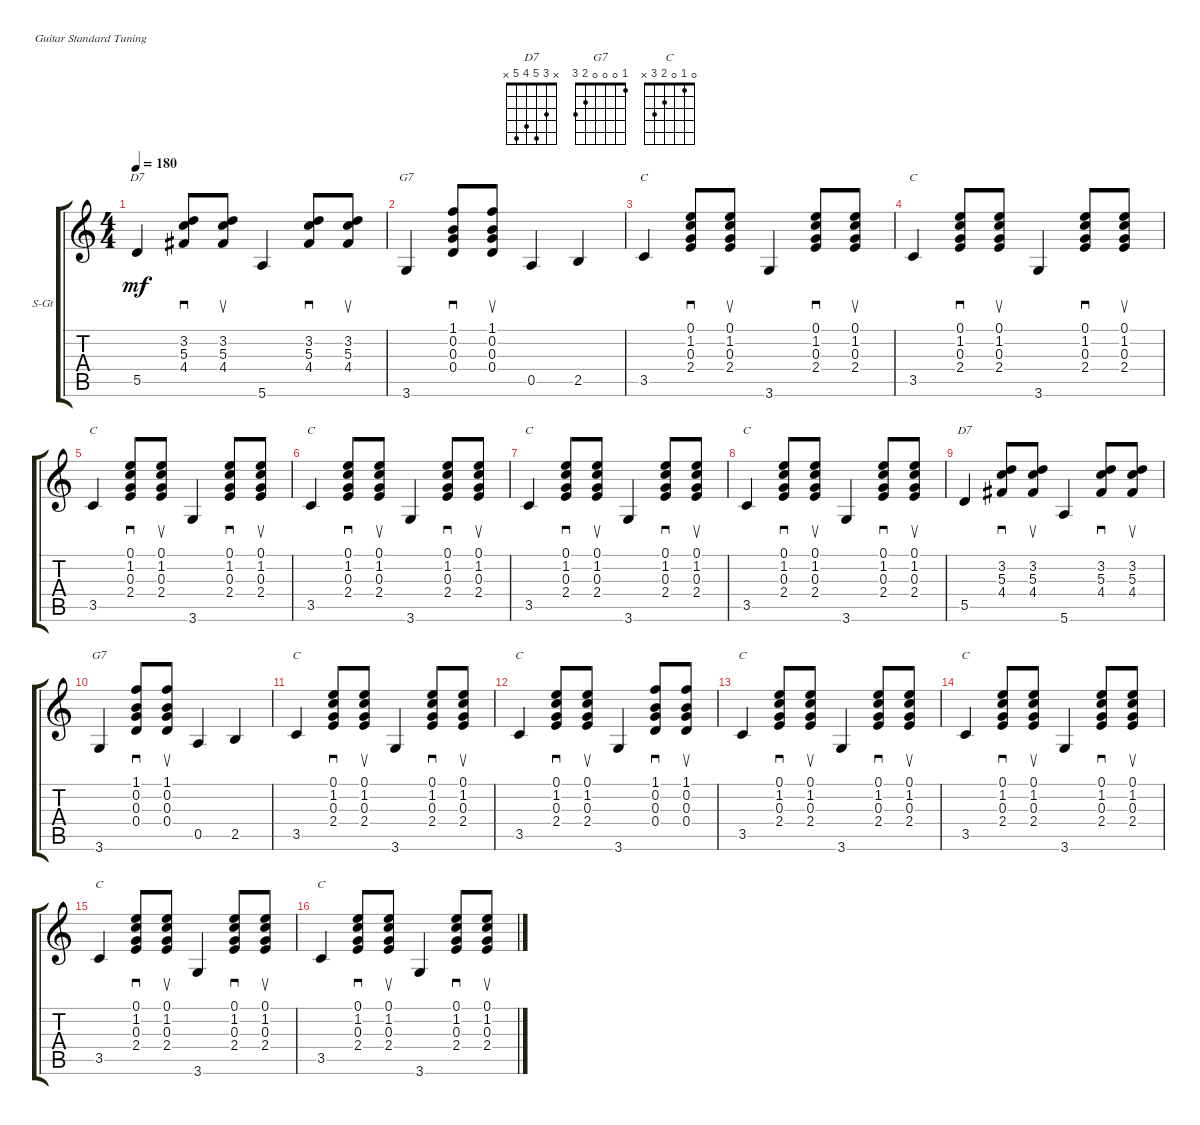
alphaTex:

\defaultSystemsLayout 4
\bracketExtendMode groupsimilarinstruments
\firstSystemTrackNameOrientation horizontal
\otherSystemsTrackNameOrientation horizontal
\track ("Steel Guitar" "S-Gt") {solo instrument acousticguitarsteel}
\staff {score tabs}
\tuning (E4 B3 G3 D3 A2 E2)
\chord ("D7" x 3 5 4 5 x)
\chord ("G7" 1 0 0 0 2 3)
\chord ("C" 0 1 0 2 3 x)
\ts (4 4)
\tempo 180
\clef g2
\ks c
5.5.4{ch "D7" dy mf} (4.4 5.3 3.2).8{sd} (3.2 5.3 4.4).8{su} 5.6.4 (4.4 5.3 3.2).8{sd} (4.4 5.3 3.2).8{su} |
3.6.4{ch "G7"} (1.1 0.2 0.3 0.4).8{sd} (0.4 0.3 0.2 1.1).8{su} 0.5.4 2.5.4 |
3.5.4{ch "C"} (0.1 1.2 0.3 2.4).8{sd} (2.4 0.3 1.2 0.1).8{su} 3.6.4 (2.4 0.3 1.2 0.1).8{sd} (2.4 0.3 1.2 0.1).8{su} |
3.5.4{ch "C"} (0.1 1.2 0.3 2.4).8{sd} (2.4 0.3 1.2 0.1).8{su} 3.6.4 (2.4 0.3 1.2 0.1).8{sd} (2.4 0.3 1.2 0.1).8{su} |
3.5.4{ch "C"} (0.1 1.2 0.3 2.4).8{sd} (2.4 0.3 1.2 0.1).8{su} 3.6.4 (2.4 0.3 1.2 0.1).8{sd} (2.4 0.3 1.2 0.1).8{su} |
3.5.4{ch "C"} (0.1 1.2 0.3 2.4).8{sd} (2.4 0.3 1.2 0.1).8{su} 3.6.4 (2.4 0.3 1.2 0.1).8{sd} (2.4 0.3 1.2 0.1).8{su} |
3.5.4{ch "C"} (0.1 1.2 0.3 2.4).8{sd} (2.4 0.3 1.2 0.1).8{su} 3.6.4 (2.4 0.3 1.2 0.1).8{sd} (2.4 0.3 1.2 0.1).8{su} |
3.5.4{ch "C"} (0.1 1.2 0.3 2.4).8{sd} (2.4 0.3 1.2 0.1).8{su} 3.6.4 (2.4 0.3 1.2 0.1).8{sd} (2.4 0.3 1.2 0.1).8{su} |
5.5.4{ch "D7"} (4.4 5.3 3.2).8{sd} (3.2 5.3 4.4).8{su} 5.6.4 (4.4 5.3 3.2).8{sd} (4.4 5.3 3.2).8{su} |
3.6.4{ch "G7"} (1.1 0.2 0.3 0.4).8{sd} (0.4 0.3 0.2 1.1).8{su} 0.5.4 2.5.4 |
3.5.4{ch "C"} (0.1 1.2 0.3 2.4).8{sd} (2.4 0.3 1.2 0.1).8{su} 3.6.4 (2.4 0.3 1.2 0.1).8{sd} (2.4 0.3 1.2 0.1).8{su} |
3.5.4{ch "C"} (0.1 1.2 0.3 2.4).8{sd} (2.4 0.3 1.2 0.1).8{su} 3.6.4 (1.1 0.2 0.3 0.4).8{sd} (0.4 0.3 0.2 1.1).8{su} |
3.5.4{ch "C"} (0.1 1.2 0.3 2.4).8{sd} (2.4 0.3 1.2 0.1).8{su} 3.6.4 (2.4 0.3 1.2 0.1).8{sd} (2.4 0.3 1.2 0.1).8{su} |
3.5.4{ch "C"} (0.1 1.2 0.3 2.4).8{sd} (2.4 0.3 1.2 0.1).8{su} 3.6.4 (2.4 0.3 1.2 0.1).8{sd} (2.4 0.3 1.2 0.1).8{su} |
3.5.4{ch "C"} (0.1 1.2 0.3 2.4).8{sd} (2.4 0.3 1.2 0.1).8{su} 3.6.4 (2.4 0.3 1.2 0.1).8{sd} (2.4 0.3 1.2 0.1).8{su} |
3.5.4{ch "C"} (0.1 1.2 0.3 2.4).8{sd} (2.4 0.3 1.2 0.1).8{su} 3.6.4 (2.4 0.3 1.2 0.1).8{sd} (2.4 0.3 1.2 0.1).8{su}
